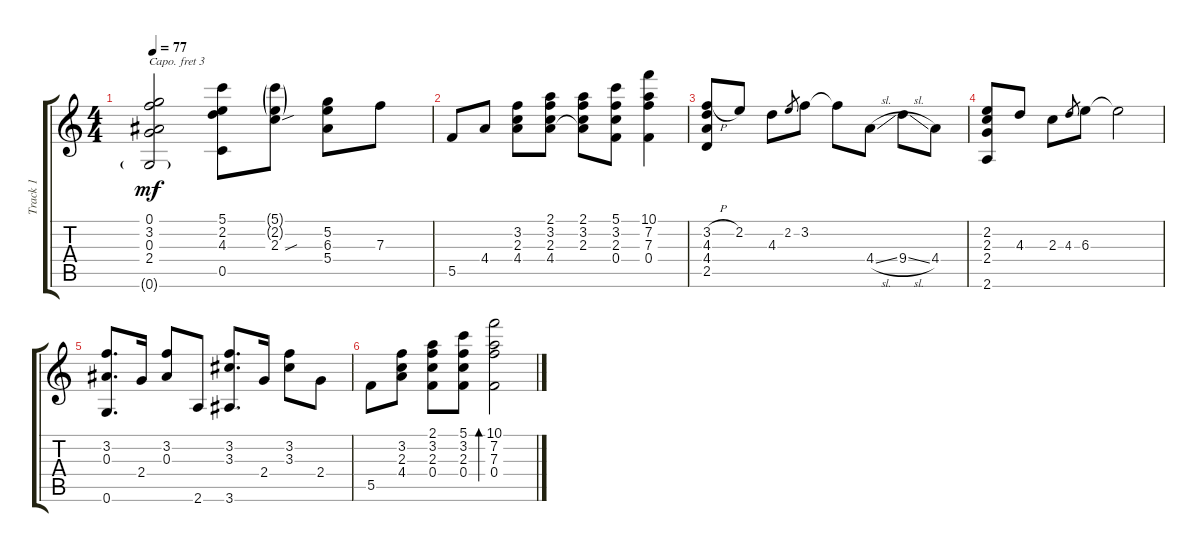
\track ("Track 1" "Track 1") {instrument acousticguitarsteel}
\staff {score tabs}
\capo 3
\tuning (E4 B3 G3 D3 A2 E2) {hide}
\ts (4 4)
\tempo 77
\clef g2
\ks c
(0.1 3.2 0.3 2.4 0.6{g}).2{dy mf} (5.1 2.2 4.3 0.5).8 (5.1{g} 2.2{g} 2.3{sou}).8 (5.2 6.3 5.4).8 7.3.8 |
5.5.8 4.4.8 (3.2 2.3 4.4).8 (2.1 3.2 2.3 4.4).8 (2.1 3.2 2.3 4.4{t}).8 (5.1 3.2 2.3 0.4).8 (10.1 7.2 7.3 0.4).4 |
(3.2{h} 4.3 4.4 2.5).8 2.2.8 4.3.8 2.2.8{gr} 3.2.8 3.2{t}.8 4.4{sl}.8 9.4{sl}.8 4.4.8 |
(2.2 2.3 2.4 2.6).8 4.3.8 2.3.8 4.3.8{gr} 6.3.8 6.3{t}.2 |
(3.2 0.3 0.6).8{d} 2.4.16 (3.2 0.3).8 2.6.8 (3.2 3.3 3.6).8{d} 2.4.16 (3.2 3.3).8 2.4.8 |
5.5.8 (3.2 2.3 4.4).8 (2.1 3.2 2.3 0.4).8 (5.1 3.2 2.3 0.4).8 (10.1 7.2 7.3 0.4).2{bd 120}
